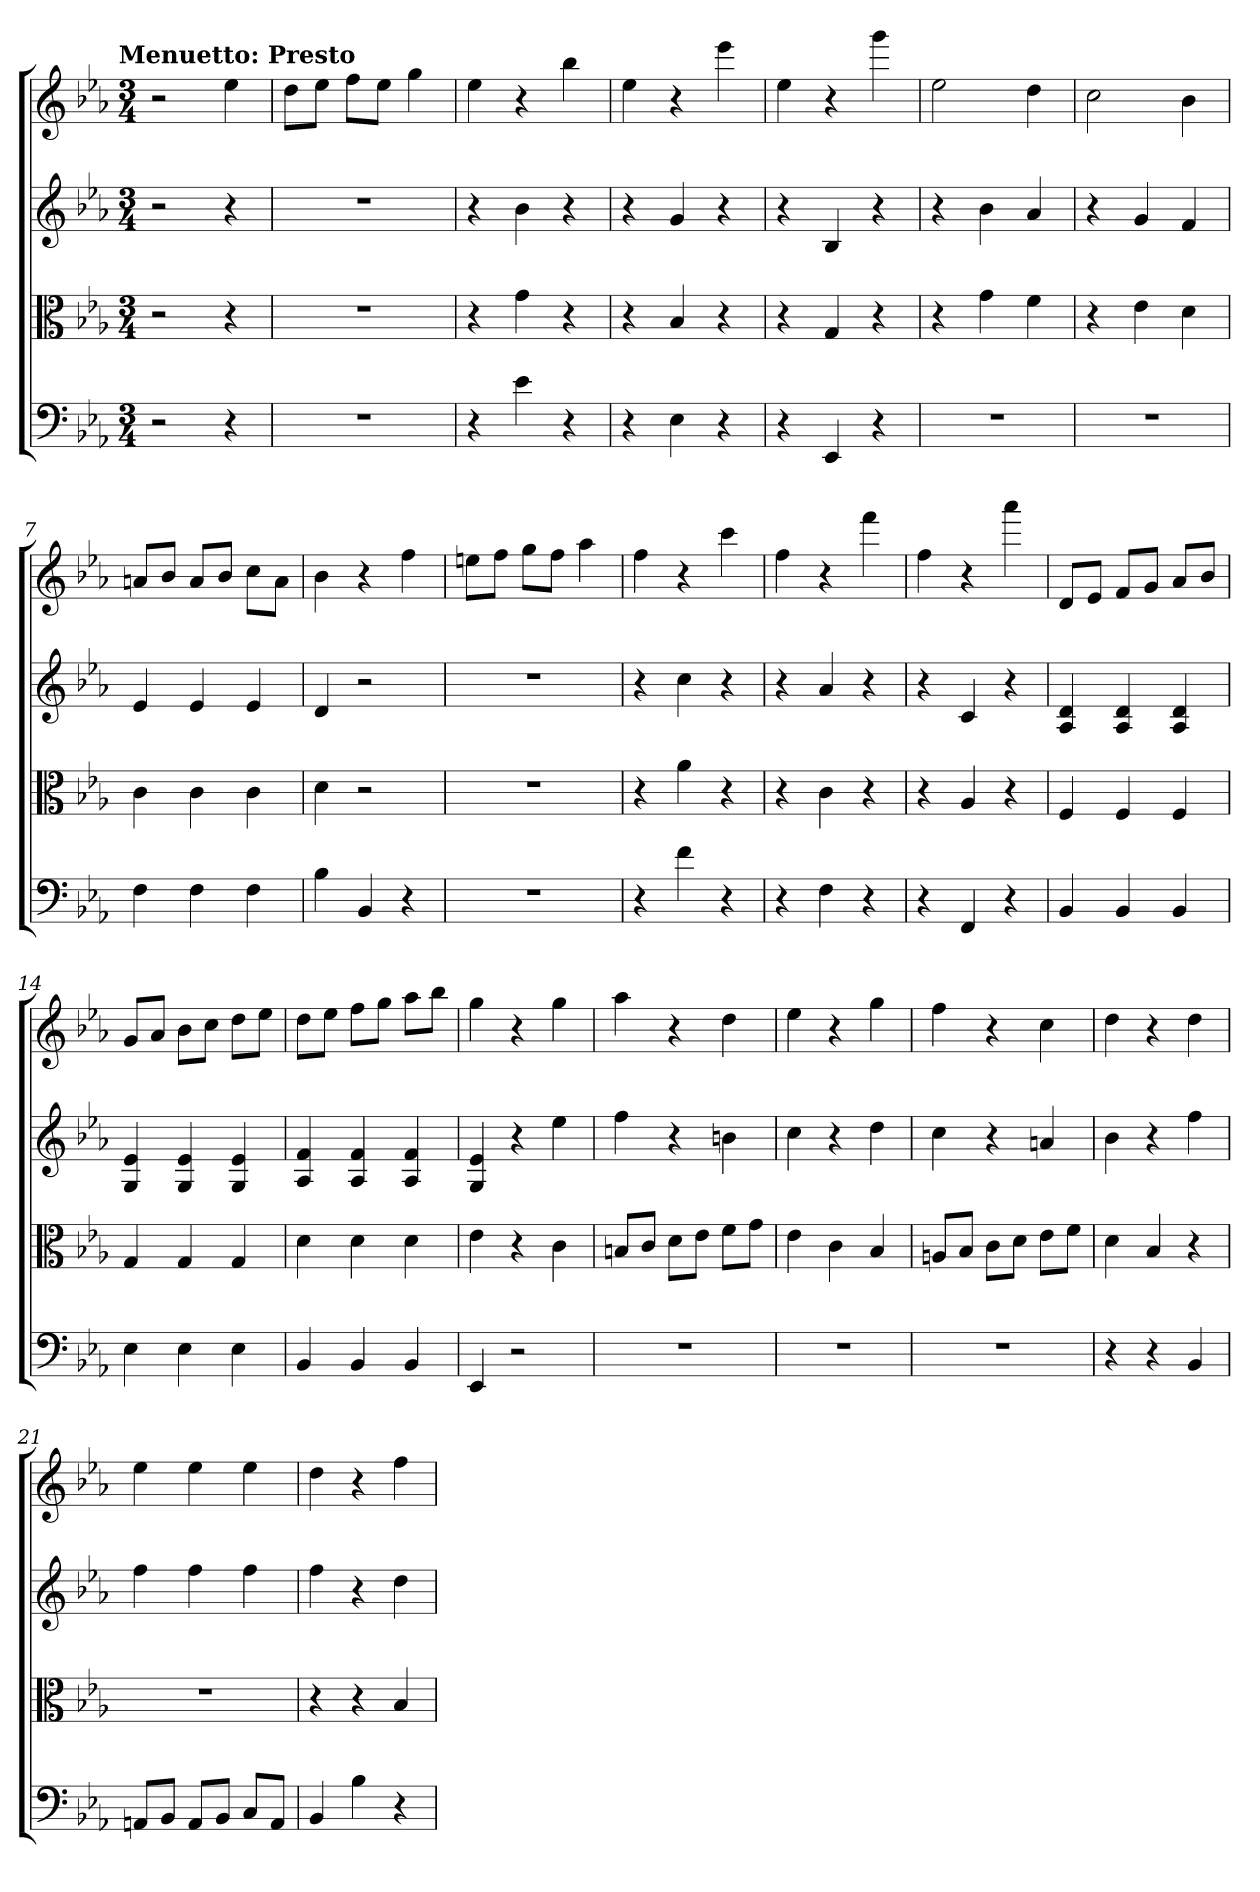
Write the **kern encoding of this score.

**kern	**kern	**kern	**kern
*part4	*part3	*part2	*part1
*staff4	*staff3	*staff2	*staff1
*clefF4	*clefC3	*	*
*k[b-e-a-]	*k[b-e-a-]	*k[b-e-a-]	*k[b-e-a-]
*E-:	*E-:	*E-:	*E-:
!!LO:TX:omd:t=Menuetto&colon; Presto
*M3/4	*M3/4	*M3/4	*M3/4
*MM184	*MM184	*MM184	*MM184
=	=	=	=
2r	2r	2r	2r
4r	4r	4r	4ee-
=1	=1	=1	=1
2.r	2.r	2.r	8ddL
.	.	.	8ee-J
.	.	.	8ffL
.	.	.	8ee-J
.	.	.	4gg
=2	=2	=2	=2
4r	4r	4r	4ee-
4e-	4g	4b-	4r
4r	4r	4r	4bb-
=3	=3	=3	=3
4r	4r	4r	4ee-
4E-	4B-	4g	4r
4r	4r	4r	4eee-
=4	=4	=4	=4
4r	4r	4r	4ee-
4EE-	4G	4B-	4r
4r	4r	4r	4ggg
=5	=5	=5	=5
2.r	4r	4r	2ee-
.	4g	4b-	.
.	4f	4a-	4dd
=6	=6	=6	=6
2.r	4r	4r	2cc
.	4e-	4g	.
.	4d	4f	4b-
=7	=7	=7	=7
4F	4c	4e-	8anL
.	.	.	8b-J
4F	4c	4e-	8aL
.	.	.	8b-J
4F	4c	4e-	8ccL
.	.	.	8aJ
=8	=8	=8	=8
4B-	4d	4d	4b-
4BB-	2r	2r	4r
4r	.	.	4ff
=9	=9	=9	=9
2.r	2.r	2.r	8eenL
.	.	.	8ffJ
.	.	.	8ggL
.	.	.	8ffJ
.	.	.	4aa-
=10	=10	=10	=10
4r	4r	4r	4ff
4f	4a-	4cc	4r
4r	4r	4r	4ccc
=11	=11	=11	=11
4r	4r	4r	4ff
4F	4c	4a-	4r
4r	4r	4r	4fff
=12	=12	=12	=12
4r	4r	4r	4ff
4FF	4A-	4c	4r
4r	4r	4r	4aaa-
=13	=13	=13	=13
4BB-	4F	4A- 4d	8dL
.	.	.	8e-J
4BB-	4F	4A- 4d	8fL
.	.	.	8gJ
4BB-	4F	4A- 4d	8a-L
.	.	.	8b-J
=14	=14	=14	=14
4E-	4G	4G 4e-	8gL
.	.	.	8a-J
4E-	4G	4G 4e-	8b-L
.	.	.	8ccJ
4E-	4G	4G 4e-	8ddL
.	.	.	8ee-J
=15	=15	=15	=15
4BB-	4d	4A- 4f	8ddL
.	.	.	8ee-J
4BB-	4d	4A- 4f	8ffL
.	.	.	8ggJ
4BB-	4d	4A- 4f	8aa-L
.	.	.	8bb-J
=16	=16	=16	=16
4EE-	4e-	4G 4e-	4gg
2r	4r	4r	4r
.	4c	4ee-	4gg
=17	=17	=17	=17
2.r	8Bn/L	4ff	4aa-
.	8c/J	.	.
.	8d\L	4r	4r
.	8e-\J	.	.
.	8f\L	4bn	4dd
.	8g\J	.	.
=18	=18	=18	=18
2.r	4e-	4cc	4ee-
.	4c	4r	4r
.	4B-	4dd	4gg
=19	=19	=19	=19
2.r	8An/L	4cc	4ff
.	8B-/J	.	.
.	8c\L	4r	4r
.	8d\J	.	.
.	8e-\L	4an	4cc
.	8f\J	.	.
=20	=20	=20	=20
4r	4d	4b-	4dd
4r	4B-	4r	4r
4BB-	4r	4ff	4dd
=21	=21	=21	=21
8AAn/L	2.r	4ff	4ee-
8BB-/J	.	.	.
8AA/L	.	4ff	4ee-
8BB-/J	.	.	.
8C/L	.	4ff	4ee-
8AA/J	.	.	.
=22	=22	=22	=22
4BB-	4r	4ff	4dd
4B-	4r	4r	4r
4r	4B-	4dd	4ff
=	=	=	=
*-	*-	*-	*-
